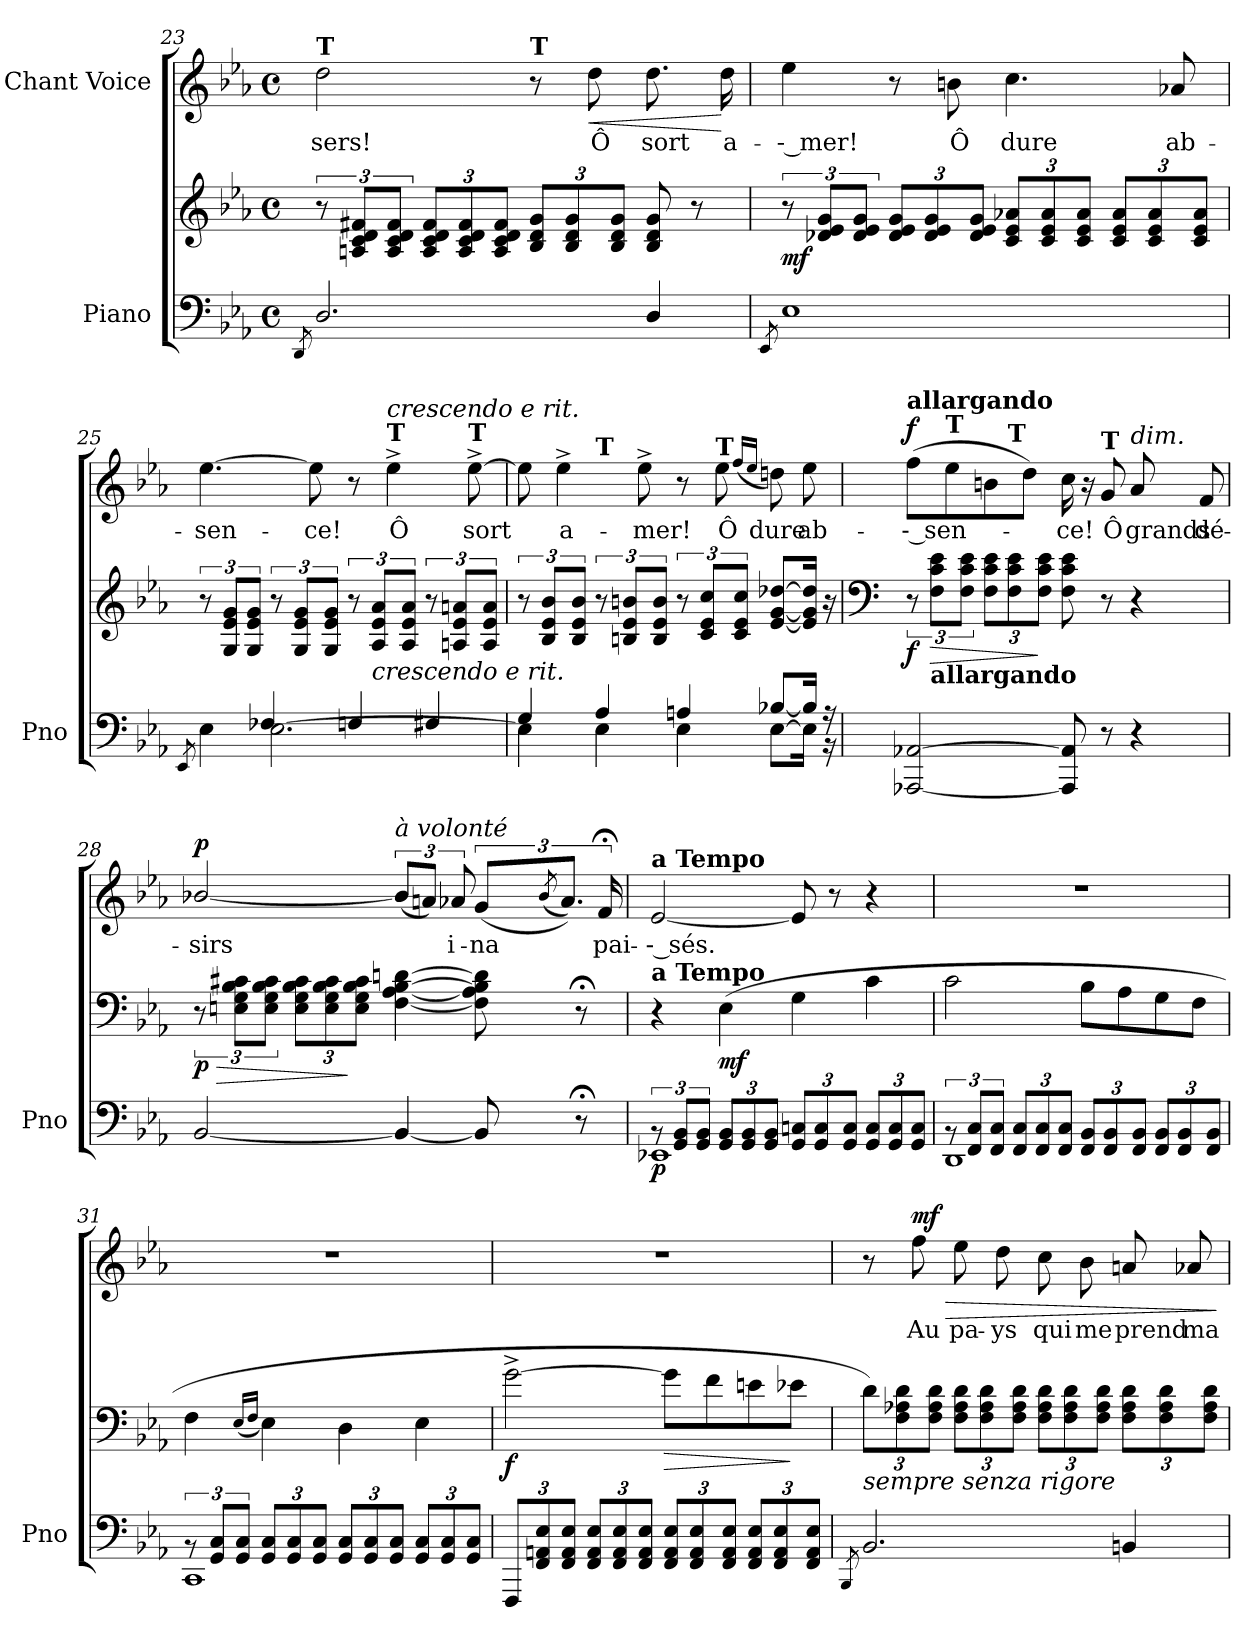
**kern	**kern	**dynam	**kern	**text	**dynam
*part2	*part2	*part2	*part1	*part1	*part1
*staff3	*staff2	*staff2/3	*staff1	*staff1	*staff1
*I"Piano	*	*	*I"Chant Voice	*	*
*I'Pno	*	*	*	*	*
*clefF4	*clefG2	*	*clefG2	*	*
*k[b-e-a-]	*k[b-e-a-]	*	*k[b-e-a-]	*	*
*M4/4	*M4/4	*	*M4/4	*	*
*met(c)	*met(c)	*	*met(c)	*	*
=23	=23	=23	=23	=23	=23
8qDD/	.	.	.	.	.
!	!	!	!LO:TX:a:B:t=T	!	!
!	!	!	!	!LO:LY:b	!
2.D/	12r	.	2dd\	-sers!	.
.	12An/ 12c/ 12d/ 12f#X/L	.	.	.	.
.	12A/ 12c/ 12d/ 12f#/J	.	.	.	.
*	*Xbrackettup	*	*	*	*
.	12A/ 12c/ 12d/ 12f#/L	.	.	.	.
.	12A/ 12c/ 12d/ 12f#/	.	.	.	.
.	12A/ 12c/ 12d/ 12f#/J	.	.	.	.
!	!	!	!LO:TX:a:B:t=T	!	!
.	12B-/ 12d/ 12g/L	.	8r	.	.
.	12B-/ 12d/ 12g/	.	.	.	.
!	!	!	!	!LO:LY:b	!LO:HP:b
.	.	.	8dd\	Ô	<
.	12B-/ 12d/ 12g/J	.	.	.	.
!	!	!	!	!LO:LY:b	!
4D/	8B-/ 8d/ 8g/	.	8.dd\	sort	.
.	8r	.	.	.	.
!	!	!	!	!LO:LY:b	!
.	.	.	16dd\	a-	[
!!LO:LB:g=z
=24	=24	=24	=24	=24	=24
8qEE-/	.	.	.	.	.
*	*brackettup	*	*	*	*
!	!	!LO:DY:b	!	!LO:LY:b	!
1E-	12r	mf	4ee-\	-- mer!	.
.	12d-X/ 12e-/ 12g/L	.	.	.	.
.	12d-/ 12e-/ 12g/J	.	.	.	.
*	*Xbrackettup	*	*	*	*
.	12d-/ 12e-/ 12g/L	.	8r	.	.
.	12d-/ 12e-/ 12g/	.	.	.	.
!	!	!	!	!LO:LY:b	!
.	.	.	8bn\	Ô	.
.	12d-/ 12e-/ 12g/J	.	.	.	.
!	!	!	!	!LO:LY:b	!
.	12c/ 12e-/ 12a-X/L	.	4.cc\	dure	.
.	12c/ 12e-/ 12a-/	.	.	.	.
.	12c/ 12e-/ 12a-/J	.	.	.	.
.	12c/ 12e-/ 12a-/L	.	.	.	.
.	12c/ 12e-/ 12a-/	.	.	.	.
!	!	!	!	!LO:LY:b	!
.	.	.	8a-X/	ab-	.
.	12c/ 12e-/ 12a-/J	.	.	.	.
=25	=25	=25	=25	=25	=25
8qEE-/	.	.	.	.	.
*^	*	*	*	*	*
*	*	*brackettup	*	*	*	*
!	!	!	!	!	!LO:LY:b	!
4E-\	4ryy	12r	.	[4.ee-\	-sen-	.
.	.	12G/ 12e-/ 12g/L	.	.	.	.
.	.	12G/ 12e-/ 12g/J	.	.	.	.
[2.E-\	4F-X/	12r	.	.	.	.
.	.	12G/ 12e-/ 12g/L	.	.	.	.
!	!	!	!	!	!LO:LY:b	!
.	.	.	.	8ee-\]	-ce!	.
.	.	12G/ 12e-/ 12g/J	.	.	.	.
.	4Fn/	12r	.	8r	.	.
!	!	!LO:TX:b:i:t=crescendo    e     rit.	!	!	!	!
.	.	12A-/ 12e-/ 12a-/L	.	.	.	.
!	!	!	!	!LO:TX:a:B:t=T	!	!
!	!	!	!	!LO:TX:a:i:t=crescendo    e     rit.	!	!
!	!	!	!	!	!LO:LY:b	!
.	.	.	.	4ee-^\	Ô	.
.	.	12A-/ 12e-/ 12a-/J	.	.	.	.
.	4F#X/	12r	.	.	.	.
.	.	12An/ 12e-/ 12an/L	.	.	.	.
!	!	!	!	!LO:TX:a:B:t=T	!	!
!	!	!	!	!	!LO:LY:b	!
.	.	.	.	[8ee-^\	sort	.
.	.	12A/ 12e-/ 12a/J	.	.	.	.
=26	=26	=26	=26	=26	=26	=26
*	*	*	*	*^	*	*
4E-\]	4G/	12r	.	8ee-\]	4ryy	.	.
.	.	12B-/ 12e-/ 12b-/L	.	.	.	.	.
!	!	!	!	!	!	!LO:LY:b	!
.	.	.	.	4ee-^\	.	a-	.
.	.	12B-/ 12e-/ 12b-/J	.	.	.	.	.
!	!	!	!	!	!LO:TX:a:B:t=T	!	!
4E-\	4A-/	12r	.	.	2.ryy	.	.
.	.	12Bn/ 12e-/ 12bn/L	.	.	.	.	.
!	!	!	!	!	!	!LO:LY:b	!
.	.	.	.	8ee-^\	.	-mer!	.
.	.	12B/ 12e-/ 12b/J	.	.	.	.	.
4E-\	4An/	12r	.	8r	.	.	.
.	.	12c/ 12e-/ 12cc/L	.	.	.	.	.
!	!	!	!	!LO:TX:a:B:t=T	!	!	!
!	!	!	!	!	!	!LO:LY:b	!
.	.	.	.	8ee-\	.	Ô	.
.	.	12c/ 12e-/ 12cc/J	.	.	.	.	.
.	.	.	.	(<16qff/LL	.	.	.
.	.	.	.	16qee-/JJ	.	.	.
!	!	!	!	!	!	!LO:LY:b	!
[8E-\L	[8B-X/L	[8e-/ [8g/ [8dd-X/L	.	8ddn\)	.	dure	.
!	!	!	!	!	!	!LO:LY:b	!
16E-\Jk]	16B-/Jk]	16e-/] 16g/] 16dd-/]Jk	.	8ee-\	.	ab-	.
16r	16r	16r	.	.	.	.	.
*v	*v	*	*	*	*	*	*
!!LO:LB:g=z	!!
=27	=27	=27	=27	=27	=27	=27
*	*clefF4	*	*	*	*	*
*^	*	*	*	*	*	*
!	!	!	!	!LO:TX:a:B:t=allargando	!	!	!
!	!	!	!LO:DY:b	!	!	!LO:LY:b	!LO:DY:a
*v	*v	*	*	*	*	*	*
[2AAA-X/ [2AA-X/	12r	f	(>8ff\L	3ryy	-- sen-	f
!	!LO:TX:b:B:t=allargando	!	!	!	!	!
!	!	!LO:HP:b	!	!	!	!
.	12F\ 12c\ 12e-\L	>	.	.	.	.
!	!	!	!LO:TX:a:B:t=T	!	!	!
.	.	.	8ee-\	.	.	.
.	12F\ 12c\ 12e-\J	.	.	.	.	.
*	*Xbrackettup	*	*	*	*	*
.	12F\ 12c\ 12e-\L	.	8bn\	.	.	.
!	!	!	!	!LO:TX:a:B:t=T	!	!
.	12F\ 12c\ 12e-\	.	.	3%2ryy	.	.
.	.	.	8dd\J)	.	.	.
.	12F\ 12c\ 12e-\J	]	.	.	.	.
!	!	!	!	!	!LO:LY:b	!
8AAA-/] 8AA-/]	8F\ 8c\ 8e-\	.	16cc\	.	-ce!	.
.	.	.	16r	.	.	.
!	!	!	!LO:TX:a:B:t=T	!	!	!
!	!	!	!	!	!LO:LY:b	!
8r	8r	.	8g/	.	Ô	.
!	!	!	!LO:TX:a:i:t=dim.	!	!	!
!	!	!	!	!	!LO:LY:b	!
4r	4r	.	8a-/	.	grands	.
!	!	!	!	!	!LO:LY:b	!
.	.	.	8f/	.	dé-	.
*	*	*	*v	*v	*	*
=28	=28	=28	=28	=28	=28
*	*brackettup	*	*	*	*
*	*	*	*^	*	*
!	!	!LO:DY:b	!	!	!LO:LY:b	!LO:DY:a
*	*	*	*v	*v	*	*
[2BB-/	12r	p	[2b-X/	-sirs	p
!	!	!LO:HP:b	!	!	!
.	12En\ 12G\ 12B-\ 12c#X\L	>	.	.	.
.	12E\ 12G\ 12B-\ 12c#\J	.	.	.	.
*	*Xbrackettup	*	*	*	*
.	12E\ 12G\ 12B-\ 12c#\L	.	.	.	.
.	12E\ 12G\ 12B-\ 12c#\	.	.	.	.
.	12E\ 12G\ 12B-\ 12c#\J	]	.	.	.
!	!	!	!LO:TX:a:i:t=à volonté	!	!
4BB-/_	[4F\ [4A-\ [4B-\ [4dn\	.	(<12b-/L]	.	.
.	.	.	12an/J)	.	.
!	!	!	!	!LO:LY:b	!
.	.	.	12a-X/	i-	.
!	!	!	!	!LO:LY:b	!
8BB-/]	8F\] 8A-\] 8B-\] 8d\]	.	(<12g/L	-na	.
.	.	.	(<8qb-/	.	.
.	.	.	12.a-/J))	.	.
8r;<	8r;<	.	.	.	.
!	!	!	!	!LO:LY:b	!
.	.	.	24f;</	pai-	.
!!LO:LB:g=z
=29	=29	=29	=29	=29	=29
*^	*	*	*	*	*
!	!	!	!	!LO:TX:a:B:t=a Tempo	!	!
!	!	!LO:TX:a:B:t=a Tempo	!	!	!	!
!	!	!	!LO:DY:b=2	!	!LO:LY:b	!
12rBB	1EE-X	4r	p	[2e-/	-- sés.	.
12GG/ 12BB-/L	.	.	.	.	.	.
12GG/ 12BB-/J	.	.	.	.	.	.
*Xbrackettup	*	*	*	*	*	*
!	!	!	!LO:DY:b	!	!	!
12GG/ 12BB-/L	.	(>4E-\	mf	.	.	.
12GG/ 12BB-/	.	.	.	.	.	.
12GG/ 12BB-/J	.	.	.	.	.	.
12GG/ 12Cn/L	.	4G\	.	8e-/]	.	.
12GG/ 12C/	.	.	.	.	.	.
.	.	.	.	8r	.	.
12GG/ 12C/J	.	.	.	.	.	.
12GG/ 12C/L	.	4c\	.	4r	.	.
12GG/ 12C/	.	.	.	.	.	.
12GG/ 12C/J	.	.	.	.	.	.
=30	=30	=30	=30	=30	=30	=30
*brackettup	*	*	*	*	*	*
12rBB	1DD	2c\	.	1r	.	.
12FF/ 12C/L	.	.	.	.	.	.
12FF/ 12C/J	.	.	.	.	.	.
*Xbrackettup	*	*	*	*	*	*
12FF/ 12C/L	.	.	.	.	.	.
12FF/ 12C/	.	.	.	.	.	.
12FF/ 12C/J	.	.	.	.	.	.
12FF/ 12BB-/L	.	8B-\L	.	.	.	.
12FF/ 12BB-/	.	.	.	.	.	.
.	.	8A-\	.	.	.	.
12FF/ 12BB-/J	.	.	.	.	.	.
12FF/ 12BB-/L	.	8G\	.	.	.	.
12FF/ 12BB-/	.	.	.	.	.	.
.	.	8F\J	.	.	.	.
12FF/ 12BB-/J	.	.	.	.	.	.
!!LO:PB:g=z
=31	=31	=31	=31	=31	=31	=31
*brackettup	*	*	*	*	*	*
12rBB	1CC	4F\	.	1r	.	.
12GG/ 12C/L	.	.	.	.	.	.
12GG/ 12C/J	.	.	.	.	.	.
.	.	(<16qE-/LL	.	.	.	.
.	.	16qF/JJ	.	.	.	.
*Xbrackettup	*	*	*	*	*	*
12GG/ 12C/L	.	4E-\)	.	.	.	.
12GG/ 12C/	.	.	.	.	.	.
12GG/ 12C/J	.	.	.	.	.	.
12GG/ 12C/L	.	4D\	.	.	.	.
12GG/ 12C/	.	.	.	.	.	.
12GG/ 12C/J	.	.	.	.	.	.
12GG/ 12C/L	.	4E-\	.	.	.	.
12GG/ 12C/	.	.	.	.	.	.
12GG/ 12C/J	.	.	.	.	.	.
*v	*v	*	*	*	*	*
=32	=32	=32	=32	=32	=32
!	!	!LO:DY:b	!	!	!
12FFF/L	[2g^\	f	1r	.	.
12FF/ 12AAn/ 12E-/	.	.	.	.	.
12FF/ 12AA/ 12E-/J	.	.	.	.	.
12FF/ 12AA/ 12E-/L	.	.	.	.	.
12FF/ 12AA/ 12E-/	.	.	.	.	.
12FF/ 12AA/ 12E-/J	.	.	.	.	.
!	!	!LO:HP:b	!	!	!
12FF/ 12AA/ 12E-/L	8g\L]	>	.	.	.
12FF/ 12AA/ 12E-/	.	.	.	.	.
.	8f\	.	.	.	.
12FF/ 12AA/ 12E-/J	.	.	.	.	.
12FF/ 12AA/ 12E-/L	8en\	.	.	.	.
12FF/ 12AA/ 12E-/	.	.	.	.	.
.	8e-X\J	]	.	.	.
12FF/ 12AA/ 12E-/J	.	.	.	.	.
!!LO:LB:g=z
=33	=33	=33	=33	=33	=33
8qBBB-/	.	.	.	.	.
!	!LO:TX:b:i:t=sempre senza rigore	!	!	!	!
!	!	!LO:DY:b	!	!	!
2.BB-/	12d\L)	other-dynamics	8r	.	.
.	12F\ 12A-X\ 12d\	.	.	.	.
!	!	!	!	!LO:LY:b	!LO:HP:b
!	!	!	!	!	!LO:DY:n=1:a
.	.	.	8ff\	Au	> mf
.	12F\ 12A-\ 12d\J	.	.	.	.
!	!	!	!	!LO:LY:b	!
.	12F\ 12A-\ 12d\L	.	8ee-\	pa-	.
.	12F\ 12A-\ 12d\	.	.	.	.
!	!	!	!	!LO:LY:b	!
.	.	.	8dd\	-ys	.
.	12F\ 12A-\ 12d\J	.	.	.	.
!	!	!	!	!LO:LY:b	!
.	12F\ 12A-\ 12d\L	.	8cc\	qui	.
.	12F\ 12A-\ 12d\	.	.	.	.
!	!	!	!	!LO:LY:b	!
.	.	.	8b-\	me	.
.	12F\ 12A-\ 12d\J	.	.	.	.
!	!	!	!	!LO:LY:b	!
4BBn/	12F\ 12A-\ 12d\L	.	8an/	prend	.
.	12F\ 12A-\ 12d\	.	.	.	.
!	!	!	!	!LO:LY:b	!
.	.	.	8a-X/	ma	.
.	12F\ 12A-\ 12d\J	.	.	.	.
.	.	.	.	.	]
=	=	=	=	=	=
*-	*-	*-	*-	*-	*-
